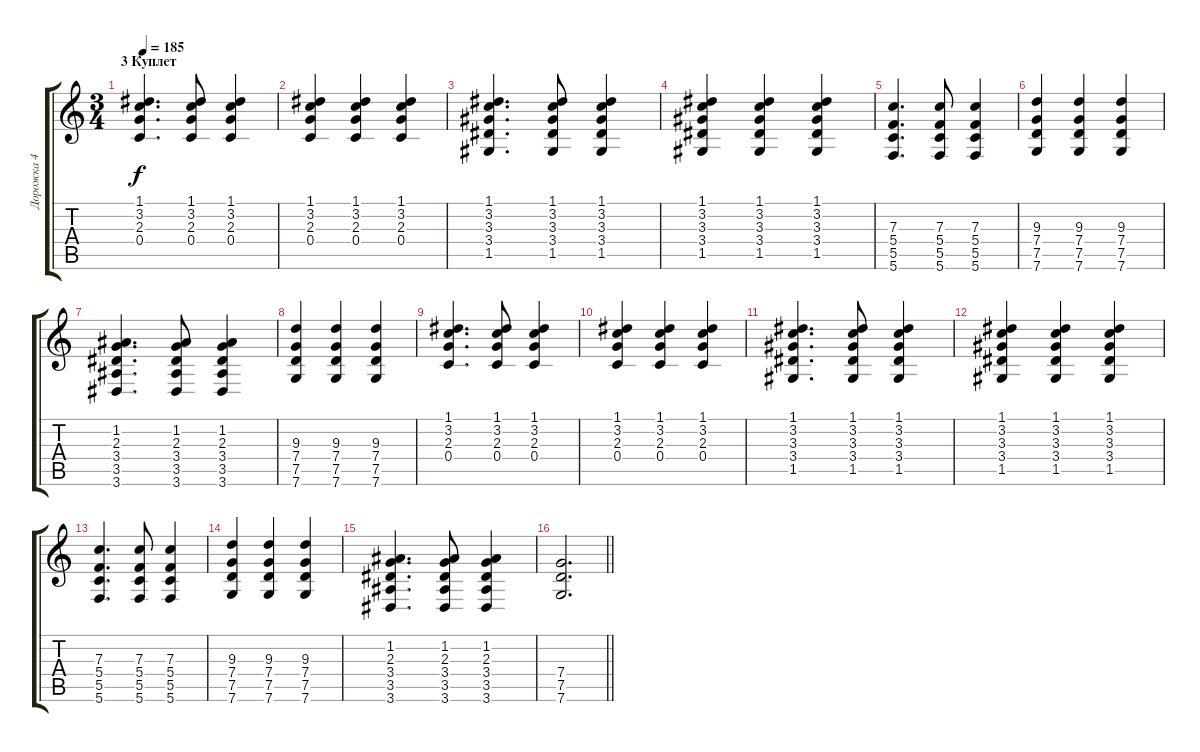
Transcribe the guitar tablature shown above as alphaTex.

\track ("Дорожка 4" "Дорожка 4") {instrument distortionguitar}
\staff {score tabs}
\tuning (D4 A3 F3 C3 G2 C2) {hide}
\ts (3 4)
\section ("" "3 Куплет")
\tempo 185
\clef g2
\ks c
(1.1 3.2 2.3 0.4).4{d dy f volume 9 instrument acousticguitarsteel} (1.1 3.2 2.3 0.4).8 (1.1 3.2 2.3 0.4).4 |
(1.1 3.2 2.3 0.4).4 (1.1 3.2 2.3 0.4).4 (1.1 3.2 2.3 0.4).4 |
(1.1 3.2 3.3 3.4 1.5).4{d} (1.1 3.2 3.3 3.4 1.5).8 (1.1 3.2 3.3 3.4 1.5).4 |
(1.1 3.2 3.3 3.4 1.5).4 (1.1 3.2 3.3 3.4 1.5).4 (1.1 3.2 3.3 3.4 1.5).4 |
(7.3 5.4 5.5 5.6).4{d} (7.3 5.4 5.5 5.6).8 (7.3 5.4 5.5 5.6).4 |
(9.3 7.4 7.5 7.6).4 (9.3 7.4 7.5 7.6).4 (9.3 7.4 7.5 7.6).4 |
(1.2 2.3 3.4 3.5 3.6).4{d} (1.2 2.3 3.4 3.5 3.6).8 (1.2 2.3 3.4 3.5 3.6).4 |
(9.3 7.4 7.5 7.6).4 (9.3 7.4 7.5 7.6).4 (9.3 7.4 7.5 7.6).4 |
(1.1 3.2 2.3 0.4).4{d} (1.1 3.2 2.3 0.4).8 (1.1 3.2 2.3 0.4).4 |
(1.1 3.2 2.3 0.4).4 (1.1 3.2 2.3 0.4).4 (1.1 3.2 2.3 0.4).4 |
(1.1 3.2 3.3 3.4 1.5).4{d} (1.1 3.2 3.3 3.4 1.5).8 (1.1 3.2 3.3 3.4 1.5).4 |
(1.1 3.2 3.3 3.4 1.5).4 (1.1 3.2 3.3 3.4 1.5).4 (1.1 3.2 3.3 3.4 1.5).4 |
(7.3 5.4 5.5 5.6).4{d} (7.3 5.4 5.5 5.6).8 (7.3 5.4 5.5 5.6).4 |
(9.3 7.4 7.5 7.6).4 (9.3 7.4 7.5 7.6).4 (9.3 7.4 7.5 7.6).4 |
(1.2 2.3 3.4 3.5 3.6).4{d} (1.2 2.3 3.4 3.5 3.6).8 (1.2 2.3 3.4 3.5 3.6).4 |
\barLineRight lightlight
(7.4 7.5 7.6).2{d volume 13 instrument distortionguitar}
